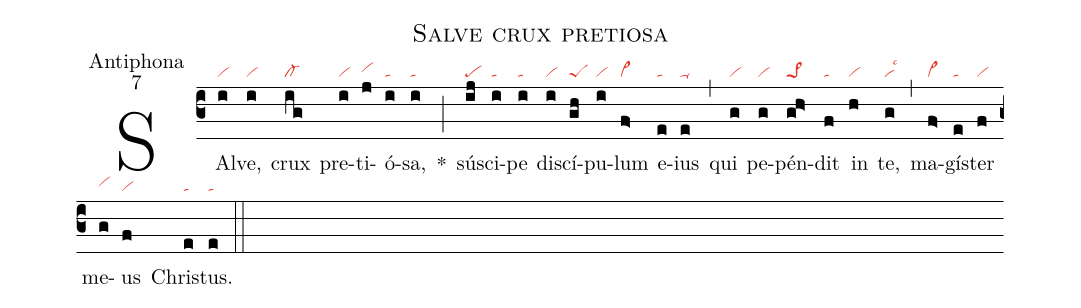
name:Salve crux pretiosa;
office-part:Antiphona;
mode:7;
nabc-lines:1;
%%
(c3)
SAl(i|vi)ve,(i|vi) crux(ig|cl-) pre(i|vi)ti(j|vihh)ó(i|ta)sa,(i|ta) *(;)
sú(ij|pe)sci(i|ta)pe(i|ta) di(i|vi)scí(gh|peS)pu(i|vi)lum(f>|vi>) e(e|ta)ius(e|ta-) (,)
qui(g|vi) pe(g|vi)pén(g!h>|pe>1)dit(f|ta) in(h|vi) te,(g|vilsc3) (,)
ma(f>|vi>)gís(e|ta)ter(f|vi) me(g|vihh)us(f|vi) Chris(e|ta)tus.(e|ta) (::)
